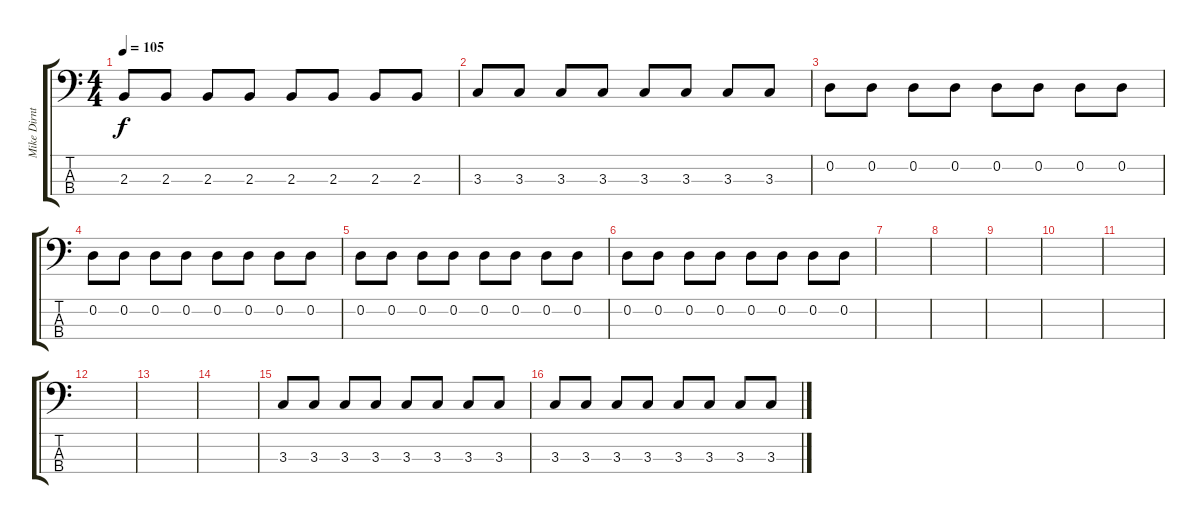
\track ("Mike Dirnt" "Mike Dirnt") {instrument electricbassfinger}
\staff {score tabs}
\tuning (G2 D2 A1 E1) {hide}
\ts (4 4)
\tempo 105
\clef f4
\ks c
2.3.8{dy f} 2.3.8 2.3.8 2.3.8 2.3.8 2.3.8 2.3.8 2.3.8 |
3.3.8 3.3.8 3.3.8 3.3.8 3.3.8 3.3.8 3.3.8 3.3.8 |
0.2.8 0.2.8 0.2.8 0.2.8 0.2.8 0.2.8 0.2.8 0.2.8 |
0.2.8 0.2.8 0.2.8 0.2.8 0.2.8 0.2.8 0.2.8 0.2.8 |
0.2.8 0.2.8 0.2.8 0.2.8 0.2.8 0.2.8 0.2.8 0.2.8 |
0.2.8 0.2.8 0.2.8 0.2.8 0.2.8 0.2.8 0.2.8 0.2.8 |
|
|
|
|
|
|
|
|
3.3.8 3.3.8 3.3.8 3.3.8 3.3.8 3.3.8 3.3.8 3.3.8 |
3.3.8 3.3.8 3.3.8 3.3.8 3.3.8 3.3.8 3.3.8 3.3.8
